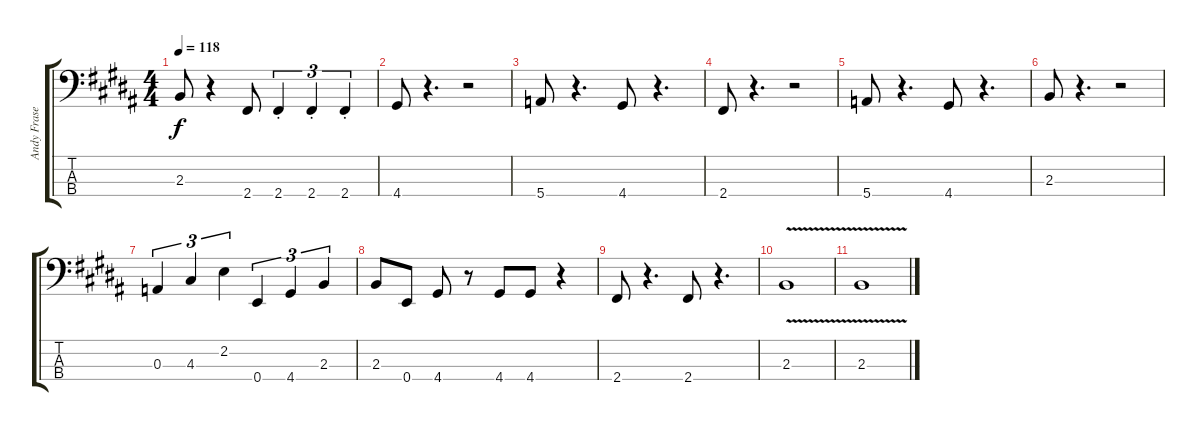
\track ("Andy Fraser - Bass" "Andy Frase") {instrument electricbassfinger}
\staff {score tabs}
\tuning (G2 D2 A1 E1) {hide}
\ts (4 4)
\tempo 118
\clef f4
\ks g#minor
2.3.8{dy f} r.4 2.4.8 2.4{st}.4{tu (3 2)} 2.4{st}.4{tu (3 2)} 2.4{st}.4{tu (3 2)} |
4.4.8 r.4{d} r.2 |
5.4.8 r.4{d} 4.4.8 r.4{d} |
2.4.8 r.4{d} r.2 |
5.4.8 r.4{d} 4.4.8 r.4{d} |
2.3.8 r.4{d} r.2 |
0.3.4{tu (3 2)} 4.3.4{tu (3 2)} 2.2.4{tu (3 2)} 0.4.4{tu (3 2)} 4.4.4{tu (3 2)} 2.3.4{tu (3 2)} |
2.3.8 0.4.8 4.4.8 r.8 4.4.8 4.4.8 r.4 |
2.4.8 r.4{d} 2.4.8 r.4{d} |
2.3{v}.1 |
2.3{v}.1
